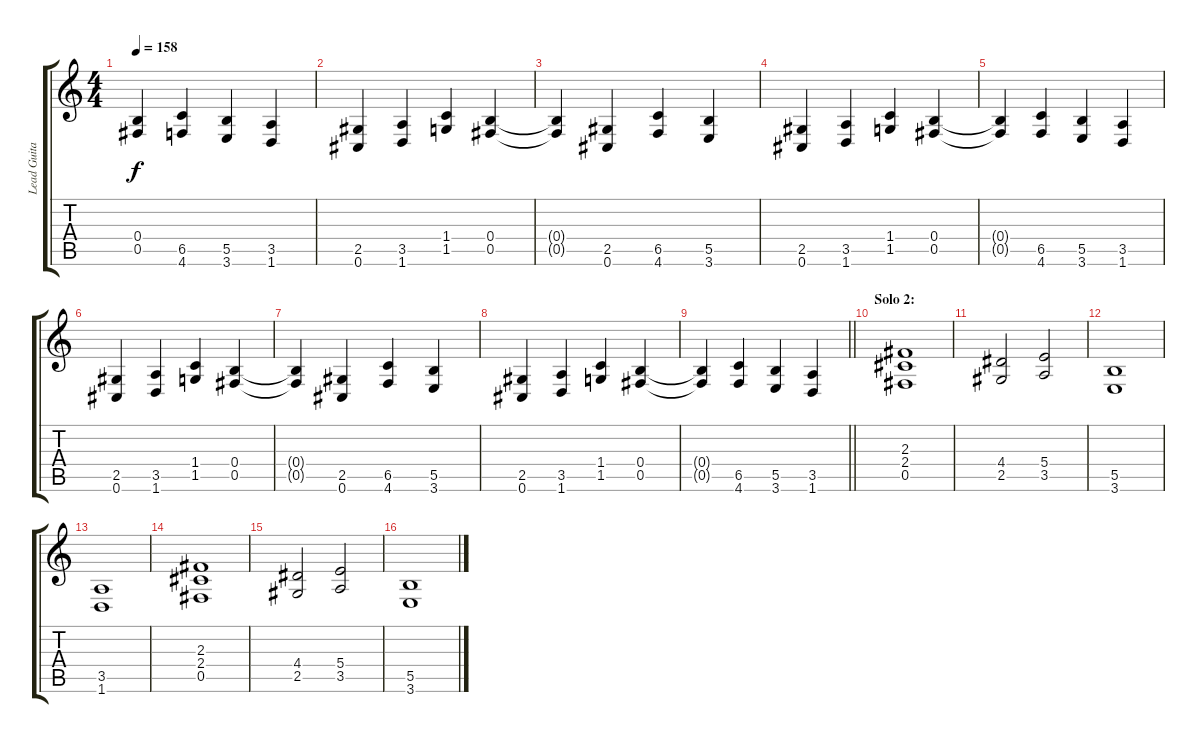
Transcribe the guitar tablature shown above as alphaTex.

\track ("Lead Guitar" "Lead Guita") {instrument overdrivenguitar}
\staff {score tabs}
\tuning (Db4 Ab3 E3 B2 Gb2 Db2) {hide}
\ts (4 4)
\tempo 158
\clef g2
\ks c
(0.4{t} 0.5{t}).4{dy f} (6.5 4.6).4 (5.5 3.6).4 (3.5 1.6).4 |
(2.5 0.6).4 (3.5 1.6).4 (1.4 1.5).4 (0.4 0.5).4 |
(0.4{t} 0.5{t}).4 (2.5 0.6).4 (6.5 4.6).4 (5.5 3.6).4 |
(2.5 0.6).4 (3.5 1.6).4 (1.4 1.5).4 (0.4 0.5).4 |
(0.4{t} 0.5{t}).4 (6.5 4.6).4 (5.5 3.6).4 (3.5 1.6).4 |
(2.5 0.6).4 (3.5 1.6).4 (1.4 1.5).4 (0.4 0.5).4 |
(0.4{t} 0.5{t}).4 (2.5 0.6).4 (6.5 4.6).4 (5.5 3.6).4 |
(2.5 0.6).4 (3.5 1.6).4 (1.4 1.5).4 (0.4 0.5).4 |
\barLineRight lightlight
(0.4{t} 0.5{t}).4 (6.5 4.6).4 (5.5 3.6).4 (3.5 1.6).4 |
\section ("" "Solo 2:")
(2.3 2.4 0.5).1 |
(4.4 2.5).2 (5.4 3.5).2 |
(5.5 3.6).1 |
(3.5 1.6).1 |
(2.3 2.4 0.5).1 |
(4.4 2.5).2 (5.4 3.5).2 |
(5.5 3.6).1
